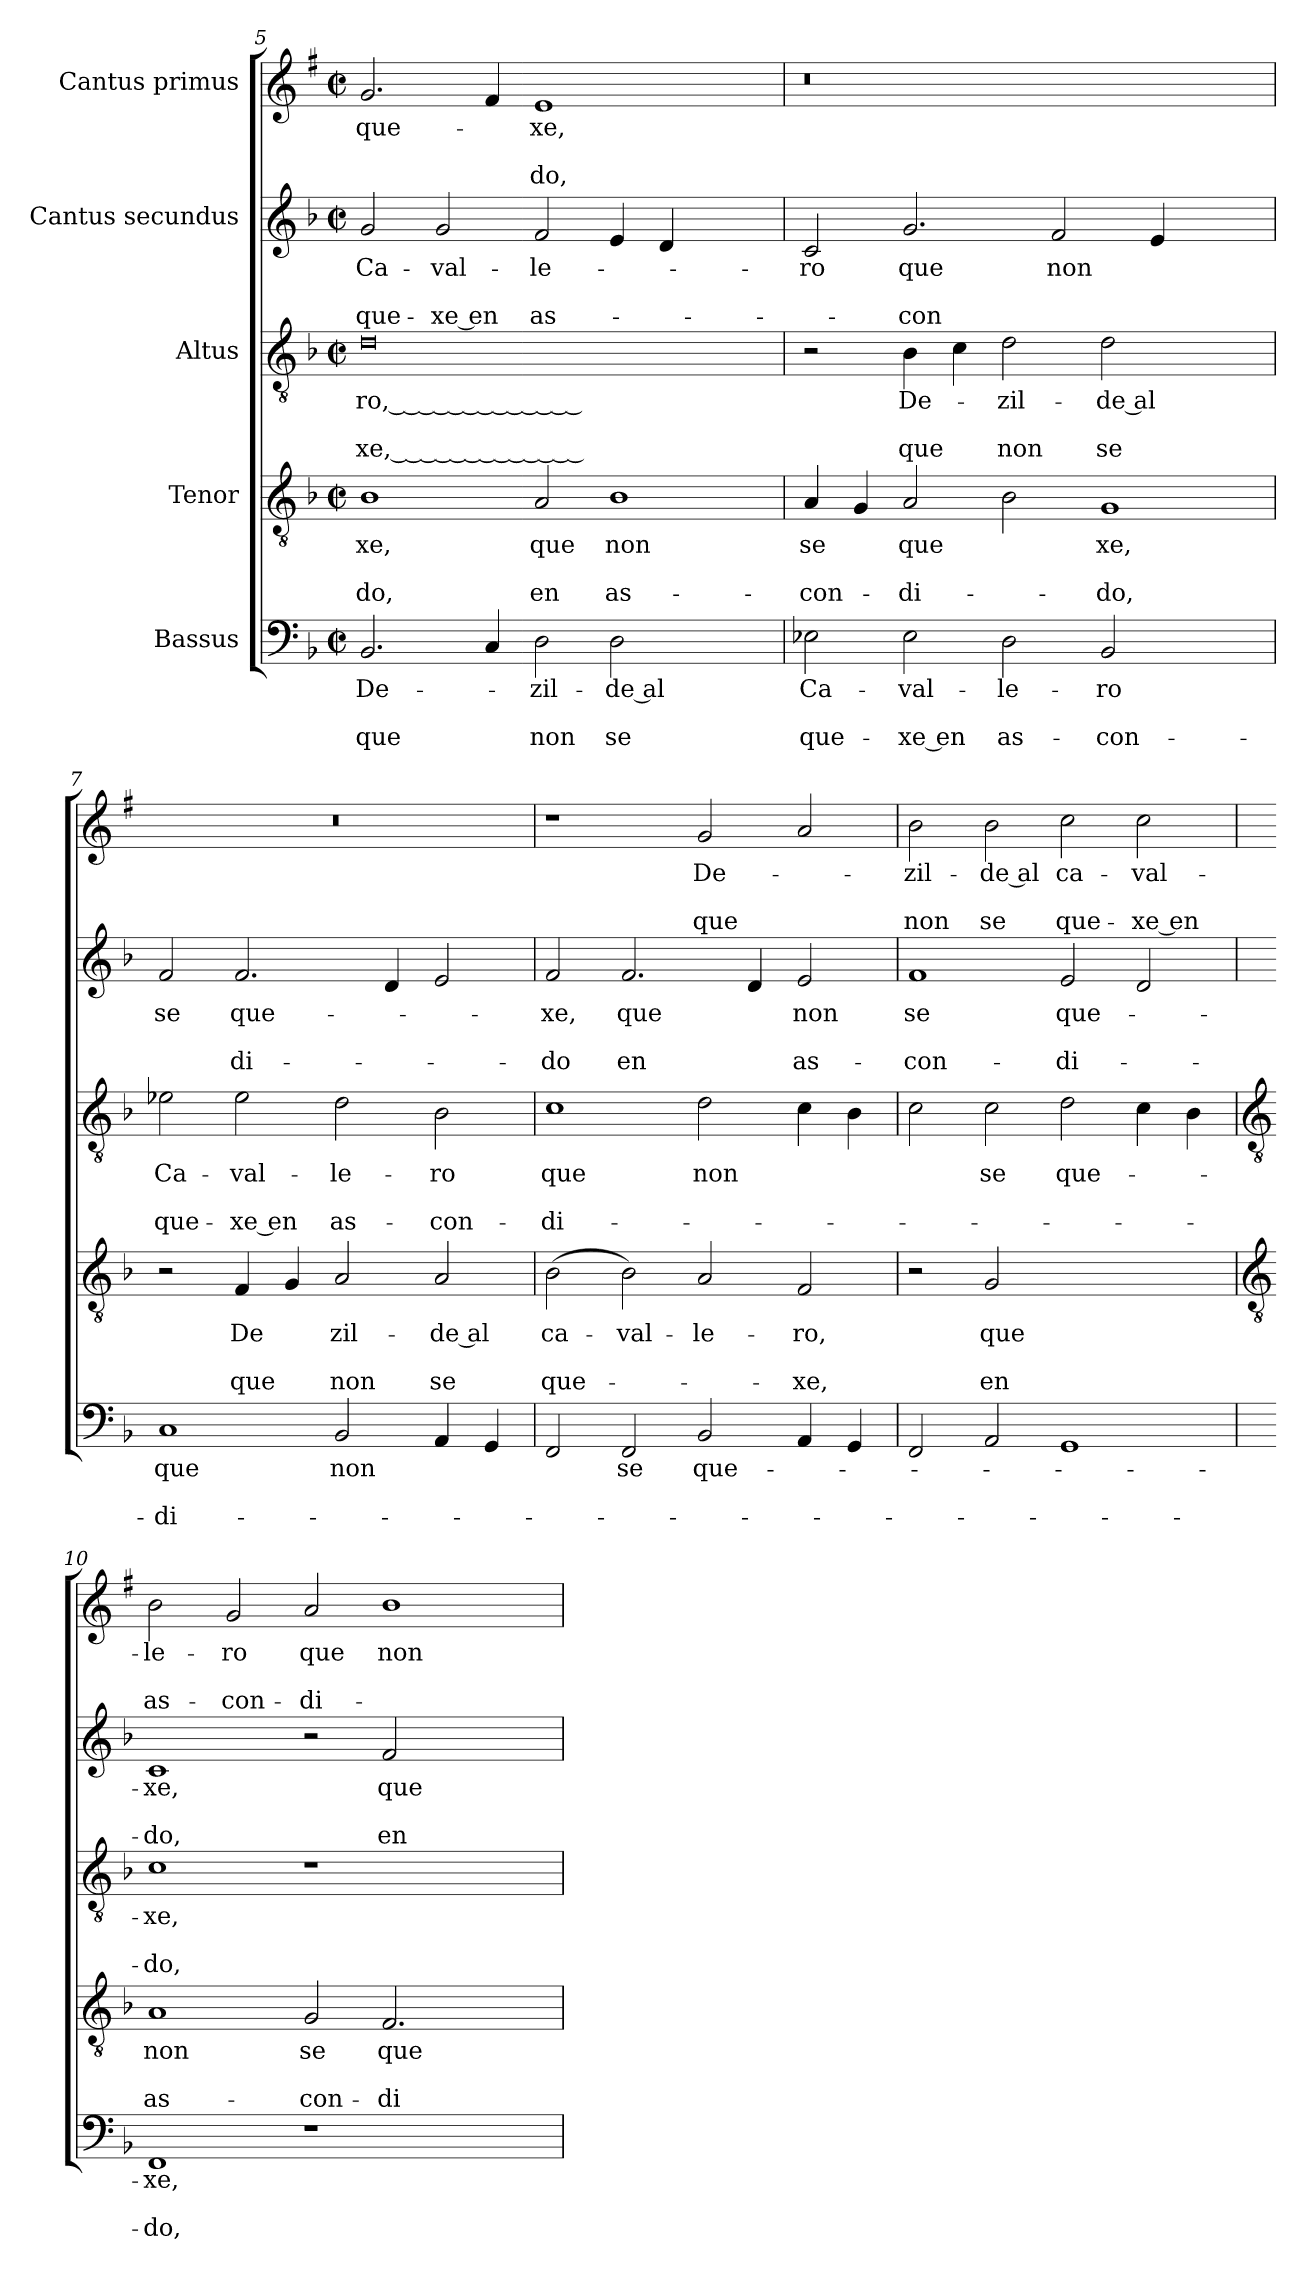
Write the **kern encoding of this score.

**kern	**text	**text	**text	**kern	**text	**text	**text	**kern	**text	**text	**text	**kern	**text	**text	**text	**kern	**text	**text	**text
*part5	*part5	*part5	*part5	*part4	*part4	*part4	*part4	*part3	*part3	*part3	*part3	*part2	*part2	*part2	*part2	*part1	*part1	*part1	*part1
*staff5	*staff5	*staff5	*staff5	*staff4	*staff4	*staff4	*staff4	*staff3	*staff3	*staff3	*staff3	*staff2	*staff2	*staff2	*staff2	*staff1	*staff1	*staff1	*staff1
*I"Bassus	*	*	*	*I"Tenor	*	*	*	*I"Altus	*	*	*	*I"Cantus secundus	*	*	*	*I"Cantus primus	*	*	*
!!LO:LB:g=z
*clefF4	*	*	*	*clefGv2	*	*	*	*clefGv2	*	*	*	*clefG2	*	*	*	*clefG2	*	*	*
*	*	*	*	*	*	*	*	*	*	*	*	*	*	*	*	*ITrd1c2	*	*	*
*k[b-]	*	*	*	*k[b-]	*	*	*	*k[b-]	*	*	*	*k[b-]	*	*	*	*k[b-]	*	*	*
*F:	*	*	*	*F:	*	*	*	*F:	*	*	*	*F:	*	*	*	*F:	*	*	*
*M4/2	*	*	*	*M4/2	*	*	*	*M4/2	*	*	*	*M4/2	*	*	*	*M4/2	*	*	*
*met(c|)	*	*	*	*met(c|)	*	*	*	*met(c|)	*	*	*	*met(c|)	*	*	*	*met(c|)	*	*	*
=5	=5	=5	=5	=5	=5	=5	=5	=5	=5	=5	=5	=5	=5	=5	=5	=5	=5	=5	=5
!	!LO:LY:b	!	!LO:LY:b	!	!LO:LY:b	!	!LO:LY:b	!	!LO:LY:b	!	!LO:LY:b	!	!LO:LY:b	!	!LO:LY:b	!	!LO:LY:b	!	!
2.BB-	De-	.	-que	1B-	xe,	.	do,	0d	-ro,______________	.	xe,______________	2g	Ca-	.	-que-	2.f	que-	.	.
!	!	!	!	!	!	!	!	!	!	!	!	!	!LO:LY:b	!	!LO:LY:b	!	!	!	!
.	.	.	.	.	.	.	.	.	.	.	.	2g	-val-	.	-xe en	.	.	.	.
4C	.	.	.	.	.	.	.	.	.	.	.	.	.	.	.	4e	.	.	.
!	!LO:LY:b	!	!LO:LY:b	!	!LO:LY:b	!	!LO:LY:b	!	!	!	!	!	!LO:LY:b	!	!LO:LY:b	!	!LO:LY:b	!	!LO:LY:b
2D	zil-	.	-non	2A	que	.	en	.	.	.	.	2f	le-	.	-as-	1d	-xe,	.	do,
!	!LO:LY:b	!	!LO:LY:b	!	!LO:LY:b	!	!LO:LY:b	!	!	!	!	!	!	!	!	!	!	!	!
2D	de al	.	se	1B-	non	.	as-	.	.	.	.	4e	.	.	.	.	.	.	.
.	.	.	.	.	.	.	.	.	.	.	.	4d	.	.	.	.	.	.	.
2ryy	.	.	.	.	.	.	.	2ryy	.	.	.	2ryy	.	.	.	2ryy	.	.	.
=6	=6	=6	=6	=6	=6	=6	=6	=6	=6	=6	=6	=6	=6	=6	=6	=6	=6	=6	=6
!	!LO:LY:b	!	!LO:LY:b	!	!LO:LY:b	!	!LO:LY:b	!	!	!	!	!	!LO:LY:b	!	!	!	!	!	!
2E-X	Ca-	.	-que-	4A	-se	.	con-	2r	.	.	.	2c	-ro	.	.	0r	.	.	.
.	.	.	.	4G	.	.	.	.	.	.	.	.	.	.	.	.	.	.	.
!	!LO:LY:b	!	!LO:LY:b	!	!LO:LY:b	!	!LO:LY:b	!	!LO:LY:b	!	!LO:LY:b	!	!LO:LY:b	!	!LO:LY:b	!	!	!	!
2E-	-val-	.	-xe en	2A	-que	.	di-	4B-	De-	.	-que	2.g	que	.	con	.	.	.	.
.	.	.	.	.	.	.	.	4c	.	.	.	.	.	.	.	.	.	.	.
!	!LO:LY:b	!	!LO:LY:b	!	!	!	!	!	!LO:LY:b	!	!LO:LY:b	!	!	!	!	!	!	!	!
2D	le-	.	-as-	2B-	.	.	.	2d	zil-	.	-non	.	.	.	.	.	.	.	.
!	!	!	!	!	!	!	!	!	!	!	!	!	!LO:LY:b	!	!	!	!	!	!
.	.	.	.	.	.	.	.	.	.	.	.	2f	non	.	.	.	.	.	.
!	!LO:LY:b	!	!LO:LY:b	!	!LO:LY:b	!	!LO:LY:b	!	!LO:LY:b	!	!LO:LY:b	!	!	!	!	!	!	!	!
2BB-	-ro	.	con-	1G	-xe,	.	do,	2d	de al	.	se	.	.	.	.	.	.	.	.
.	.	.	.	.	.	.	.	.	.	.	.	4e	.	.	.	.	.	.	.
2ryy	.	.	.	.	.	.	.	2ryy	.	.	.	2ryy	.	.	.	2ryy	.	.	.
=7	=7	=7	=7	=7	=7	=7	=7	=7	=7	=7	=7	=7	=7	=7	=7	=7	=7	=7	=7
!	!LO:LY:b	!	!LO:LY:b	!	!	!	!	!	!LO:LY:b	!	!LO:LY:b	!	!LO:LY:b	!	!	!	!	!	!
1C	-que	.	di-	2r	.	.	.	2e-	Ca-	.	-que-	2f	se	.	.	0r	.	.	.
!	!	!	!	!	!LO:LY:b	!	!LO:LY:b	!	!LO:LY:b	!	!LO:LY:b	!	!LO:LY:b	!	!LO:LY:b	!	!	!	!
.	.	.	.	4F	De	.	que	2e-	-val-	.	-xe en	2.f	que-	.	-di-	.	.	.	.
.	.	.	.	4G	.	.	.	.	.	.	.	.	.	.	.	.	.	.	.
!	!LO:LY:b	!	!	!	!LO:LY:b	!	!LO:LY:b	!	!LO:LY:b	!	!LO:LY:b	!	!	!	!	!	!	!	!
2BB-	-non	.	.	2A	zil-	.	-non	2d	le-	.	-as-	.	.	.	.	.	.	.	.
.	.	.	.	.	.	.	.	.	.	.	.	4d	.	.	.	.	.	.	.
!	!	!	!	!	!LO:LY:b	!	!LO:LY:b	!	!LO:LY:b	!	!LO:LY:b	!	!	!	!	!	!	!	!
4AA	.	.	.	2A	de al	.	se	2B-	-ro	.	con-	2e	.	.	.	.	.	.	.
4GG	.	.	.	.	.	.	.	.	.	.	.	.	.	.	.	.	.	.	.
=8	=8	=8	=8	=8	=8	=8	=8	=8	=8	=8	=8	=8	=8	=8	=8	=8	=8	=8	=8
!	!	!	!	!	!LO:LY:b	!	!LO:LY:b	!	!LO:LY:b	!	!LO:LY:b	!	!LO:LY:b	!	!LO:LY:b	!	!	!	!
2FF	.	.	.	(>2B-	ca-	.	-que-	1c	-que	.	di-	2f	-xe,	.	do	1r	.	.	.
!	!LO:LY:b	!	!	!	!LO:LY:b	!	!	!	!	!	!	!	!LO:LY:b	!	!LO:LY:b	!	!	!	!
2FF	se	.	.	2B-)	-val-	.	.	.	.	.	.	2.f	que	.	en	.	.	.	.
!	!LO:LY:b	!	!	!	!LO:LY:b	!	!	!	!LO:LY:b	!	!	!	!	!	!	!	!LO:LY:b	!	!LO:LY:b
2BB-	que-	.	.	2A	-le-	.	.	2d	-non	.	.	.	.	.	.	2f	De-	.	-que
.	.	.	.	.	.	.	.	.	.	.	.	4d	.	.	.	.	.	.	.
!	!	!	!	!	!LO:LY:b	!	!LO:LY:b	!	!	!	!	!	!LO:LY:b	!	!LO:LY:b	!	!	!	!
4AA	.	.	.	2F	-ro,	.	xe,	4c	.	.	.	2e	non	.	as-	2g	.	.	.
4GG	.	.	.	.	.	.	.	4B-	.	.	.	.	.	.	.	.	.	.	.
!!LO:LB:g=z
=9	=9	=9	=9	=9	=9	=9	=9	=9	=9	=9	=9	=9	=9	=9	=9	=9	=9	=9	=9
!	!	!	!	!	!	!	!	!	!	!	!	!	!LO:LY:b	!	!LO:LY:b	!	!LO:LY:b	!	!LO:LY:b
*	*	*	*	*	*	*	*	*	*	*	*	*^	*	*	*	*	*	*	*
2FF	.	.	.	2r	.	.	.	2c	.	.	.	1f	0ryy	-se	.	con-	2a	zil-	.	-non
!	!	!	!	!	!LO:LY:b	!	!LO:LY:b	!	!LO:LY:b	!	!	!	!	!	!	!	!	!LO:LY:b	!	!LO:LY:b
2AA	.	.	.	2G	que	.	en	2c	se	.	.	.	.	.	.	.	2a	de al	.	se
!	!	!	!	!	!	!	!	!	!LO:LY:b	!	!	!	!	!LO:LY:b	!	!LO:LY:b	!	!LO:LY:b	!	!LO:LY:b
1GG	.	.	.	1ryy	.	.	.	2d	que-	.	.	2e	.	-que-	.	-di-	2b-	ca-	.	-que-
!	!	!	!	!	!	!	!	!	!	!	!	!	!	!	!	!	!	!LO:LY:b	!	!LO:LY:b
.	.	.	.	.	.	.	.	4c	.	.	.	2d	.	.	.	.	2b-	-val-	.	-xe en
.	.	.	.	.	.	.	.	4B-	.	.	.	.	.	.	.	.	.	.	.	.
!!LO:LB:g=z
=10	=10	=10	=10	=10	=10	=10	=10	=10	=10	=10	=10	=10	=10	=10	=10	=10	=10	=10	=10	=10
*	*	*	*	*clefGv2	*	*	*	*clefGv2	*	*	*	*	*	*	*	*	*	*	*	*
!	!LO:LY:b	!	!LO:LY:b	!	!LO:LY:b	!	!LO:LY:b	!	!LO:LY:b	!	!LO:LY:b	!	!	!LO:LY:b	!	!LO:LY:b	!	!LO:LY:b	!	!LO:LY:b
*	*	*	*	*	*	*	*	*	*	*	*	*	*	*	*	*	*^	*	*	*
1FF	-xe,	.	do,	1A	non	.	as-	1c	-xe,	.	do,	1c	1ryy	-xe,	.	do,	2a	0ryy	le-	.	-as-
!	!	!	!	!	!	!	!	!	!	!	!	!	!	!	!	!	!	!	!LO:LY:b	!	!LO:LY:b
.	.	.	.	.	.	.	.	.	.	.	.	.	.	.	.	.	2f	.	-ro	.	con-
!	!	!	!	!	!LO:LY:b	!	!LO:LY:b	!	!	!	!	!	!	!	!	!	!	!	!LO:LY:b	!	!LO:LY:b
1r	.	.	.	2G	-se	.	con-	1r	.	.	.	2r	2ryy	.	.	.	2g	.	-que	.	di-
!	!	!	!	!	!LO:LY:b	!	!LO:LY:b	!	!	!	!	!	!	!LO:LY:b	!	!LO:LY:b	!	!	!LO:LY:b	!	!
.	.	.	.	2.F	-que-	.	-di-	.	.	.	.	2f	2f\yy	que	.	en	1a	.	-non	.	.
2ryy	.	.	.	.	.	.	.	2ryy	.	.	.	2ryy	2ryy	.	.	.	.	2ryy	.	.	.
.	.	.	.	4ryy	.	.	.	.	.	.	.	.	.	.	.	.	.	.	.	.	.
*	*	*	*	*	*	*	*	*	*	*	*	*v	*v	*	*	*	*	*	*	*	*
*	*	*	*	*	*	*	*	*	*	*	*	*	*	*	*	*v	*v	*	*	*
=	=	=	=	=	=	=	=	=	=	=	=	=	=	=	=	=	=	=	=
*-	*-	*-	*-	*-	*-	*-	*-	*-	*-	*-	*-	*-	*-	*-	*-	*-	*-	*-	*-
